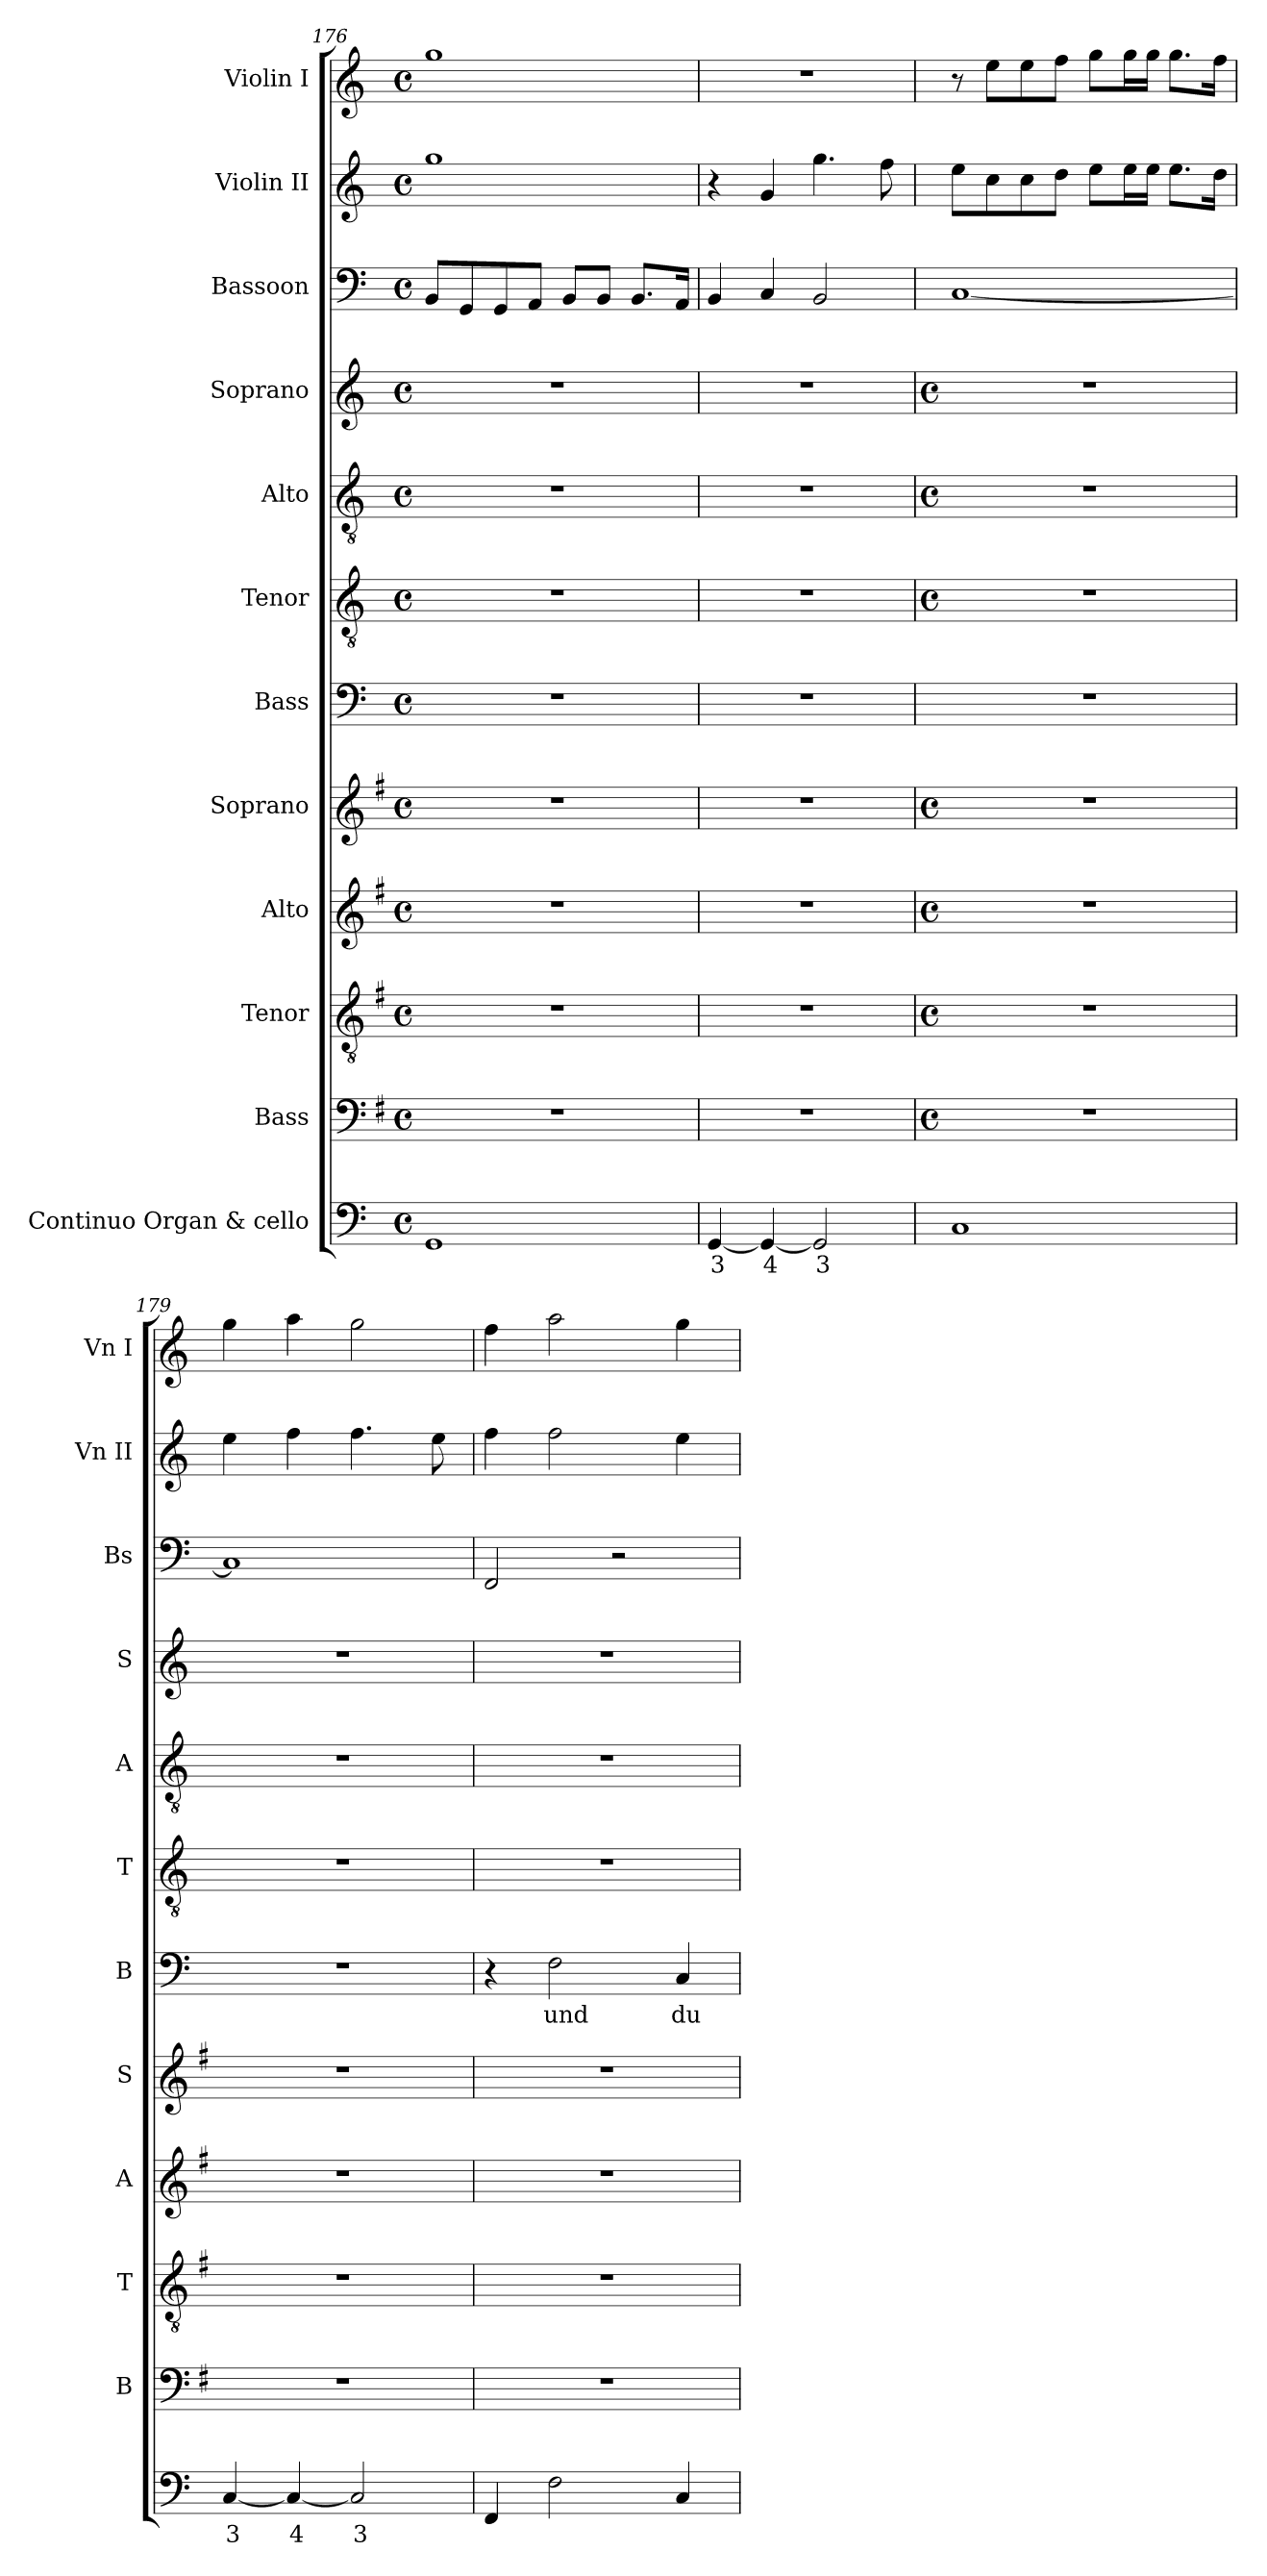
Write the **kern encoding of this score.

**kern	**text	**kern	**kern	**kern	**kern	**kern	**text	**kern	**kern	**kern	**kern	**kern	**kern
*part12	*part12	*part11	*part10	*part9	*part8	*part7	*part7	*part6	*part5	*part4	*part3	*part2	*part1
*staff12	*staff12	*staff11	*staff10	*staff9	*staff8	*staff7	*staff7	*staff6	*staff5	*staff4	*staff3	*staff2	*staff1
*I"Continuo Organ & cello	*	*I"Bass	*I"Tenor	*I"Alto	*I"Soprano	*I"Bass	*	*I"Tenor	*I"Alto	*I"Soprano	*I"Bassoon	*I"Violin II	*I"Violin I
*	*	*I'B	*I'T	*I'A	*I'S	*I'B	*	*I'T	*I'A	*I'S	*I'Bs	*I'Vn II	*I'Vn I
*clefF4	*	*clefF4	*clefGv2	*clefG2	*clefG2	*clefF4	*	*clefGv2	*clefGv2	*clefG2	*clefF4	*clefG2	*clefG2
*	*	*ITrd4c7	*ITrd4c7	*ITrd4c7	*ITrd4c7	*	*	*	*	*	*	*	*
*k[]	*	*k[]	*k[]	*k[]	*k[]	*k[]	*	*k[]	*k[]	*k[]	*k[]	*k[]	*k[]
*C:	*	*C:	*C:	*C:	*C:	*C:	*	*C:	*C:	*C:	*C:	*C:	*C:
*M4/4	*	*M4/4	*M4/4	*M4/4	*M4/4	*M4/4	*	*M4/4	*M4/4	*M4/4	*M4/4	*M4/4	*M4/4
*met(c)	*	*met(c)	*met(c)	*met(c)	*met(c)	*met(c)	*	*met(c)	*met(c)	*met(c)	*met(c)	*met(c)	*met(c)
=176	=176	=176	=176	=176	=176	=176	=176	=176	=176	=176	=176	=176	=176
1GG	.	1r	1r	1r	1r	1r	.	1r	1r	1r	8BBL	1gg	1gg
.	.	.	.	.	.	.	.	.	.	.	8GG	.	.
.	.	.	.	.	.	.	.	.	.	.	8GG	.	.
.	.	.	.	.	.	.	.	.	.	.	8AAJ	.	.
.	.	.	.	.	.	.	.	.	.	.	8BBL	.	.
.	.	.	.	.	.	.	.	.	.	.	8BBJ	.	.
.	.	.	.	.	.	.	.	.	.	.	8.BBL	.	.
.	.	.	.	.	.	.	.	.	.	.	16AAJ	.	.
=177	=177	=177	=177	=177	=177	=177	=177	=177	=177	=177	=177	=177	=177
!	!LO:LY:b	!	!	!	!	!	!	!	!	!	!	!	!
[4GG	3	1r	1r	1r	1r	1r	.	1r	1r	1r	4BB	4r	1r
!	!LO:LY:b	!	!	!	!	!	!	!	!	!	!	!	!
4GG_	4	.	.	.	.	.	.	.	.	.	4C	4g	.
!	!LO:LY:b	!	!	!	!	!	!	!	!	!	!	!	!
2GG]	3	.	.	.	.	.	.	.	.	.	2BB	4.gg	.
.	.	.	.	.	.	.	.	.	.	.	.	8ff	.
!!LO:LB:g=z
=178	=178	=178	=178	=178	=178	=178	=178	=178	=178	=178	=178	=178	=178
*	*	*M4/4	*M4/4	*M4/4	*M4/4	*	*	*M4/4	*M4/4	*M4/4	*	*	*
*	*	*met(c)	*met(c)	*met(c)	*met(c)	*	*	*met(c)	*met(c)	*met(c)	*	*	*
1C	.	1r	1r	1r	1r	1r	.	1r	1r	1r	[1C	8eeL	8r
.	.	.	.	.	.	.	.	.	.	.	.	8cc	8eeL
.	.	.	.	.	.	.	.	.	.	.	.	8cc	8ee
.	.	.	.	.	.	.	.	.	.	.	.	8ddJ	8ffJ
.	.	.	.	.	.	.	.	.	.	.	.	8eeL	8ggL
.	.	.	.	.	.	.	.	.	.	.	.	16eeL	16ggL
.	.	.	.	.	.	.	.	.	.	.	.	16eeJJ	16ggJJ
.	.	.	.	.	.	.	.	.	.	.	.	8.eeL	8.ggL
.	.	.	.	.	.	.	.	.	.	.	.	16ddJ	16ffJ
=179	=179	=179	=179	=179	=179	=179	=179	=179	=179	=179	=179	=179	=179
!	!LO:LY:b	!	!	!	!	!	!	!	!	!	!	!	!
[4C	3	1r	1r	1r	1r	1r	.	1r	1r	1r	1C]	4ee	4gg
!	!LO:LY:b	!	!	!	!	!	!	!	!	!	!	!	!
4C_	4	.	.	.	.	.	.	.	.	.	.	4ff	4aa
!	!LO:LY:b	!	!	!	!	!	!	!	!	!	!	!	!
2C]	3	.	.	.	.	.	.	.	.	.	.	4.ff	2gg
.	.	.	.	.	.	.	.	.	.	.	.	8ee	.
=180	=180	=180	=180	=180	=180	=180	=180	=180	=180	=180	=180	=180	=180
4FF	.	1r	1r	1r	1r	4r	.	1r	1r	1r	2FF	4ff	4ff
!	!	!	!	!	!	!	!LO:LY:b	!	!	!	!	!	!
2F	.	.	.	.	.	2F	und	.	.	.	.	2ff	2aa
.	.	.	.	.	.	.	.	.	.	.	2r	.	.
!	!	!	!	!	!	!	!LO:LY:b	!	!	!	!	!	!
4C	.	.	.	.	.	4C	du	.	.	.	.	4ee	4gg
=	=	=	=	=	=	=	=	=	=	=	=	=	=
*-	*-	*-	*-	*-	*-	*-	*-	*-	*-	*-	*-	*-	*-
